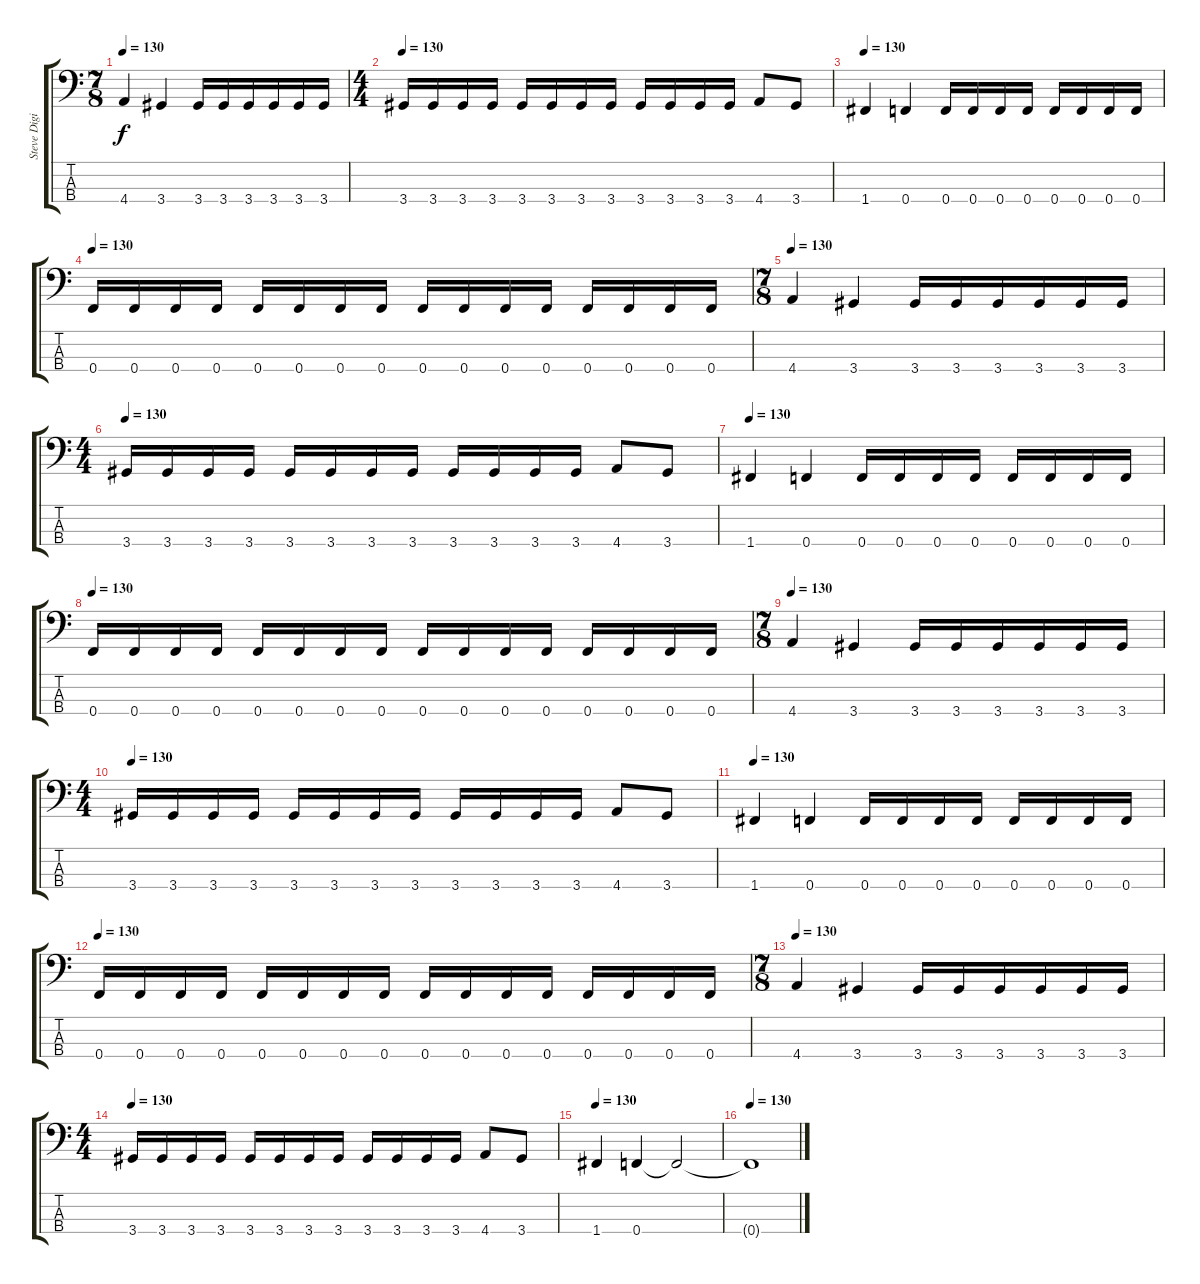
\track ("Steve Digiorgio" "Steve Digi") {instrument electricbasspick}
\staff {score tabs}
\tuning (D2 G1 C2 F1) {hide}
\ts (7 8)
\tempo 130
\clef f4
\ks c
4.4.4{dy f} 3.4.4 3.4.16 3.4.16 3.4.16 3.4.16 3.4.16 3.4.16 |
\ts (4 4)
\tempo 130
3.4.16 3.4.16 3.4.16 3.4.16 3.4.16 3.4.16 3.4.16 3.4.16 3.4.16 3.4.16 3.4.16 3.4.16 4.4.8 3.4.8 |
\tempo 130
1.4.4 0.4.4 0.4.16 0.4.16 0.4.16 0.4.16 0.4.16 0.4.16 0.4.16 0.4.16 |
\tempo 130
0.4.16 0.4.16 0.4.16 0.4.16 0.4.16 0.4.16 0.4.16 0.4.16 0.4.16 0.4.16 0.4.16 0.4.16 0.4.16 0.4.16 0.4.16 0.4.16 |
\ts (7 8)
\tempo 130
4.4.4 3.4.4 3.4.16 3.4.16 3.4.16 3.4.16 3.4.16 3.4.16 |
\ts (4 4)
\tempo 130
3.4.16 3.4.16 3.4.16 3.4.16 3.4.16 3.4.16 3.4.16 3.4.16 3.4.16 3.4.16 3.4.16 3.4.16 4.4.8 3.4.8 |
\tempo 130
1.4.4 0.4.4 0.4.16 0.4.16 0.4.16 0.4.16 0.4.16 0.4.16 0.4.16 0.4.16 |
\tempo 130
0.4.16 0.4.16 0.4.16 0.4.16 0.4.16 0.4.16 0.4.16 0.4.16 0.4.16 0.4.16 0.4.16 0.4.16 0.4.16 0.4.16 0.4.16 0.4.16 |
\ts (7 8)
\tempo 130
4.4.4 3.4.4 3.4.16 3.4.16 3.4.16 3.4.16 3.4.16 3.4.16 |
\ts (4 4)
\tempo 130
3.4.16 3.4.16 3.4.16 3.4.16 3.4.16 3.4.16 3.4.16 3.4.16 3.4.16 3.4.16 3.4.16 3.4.16 4.4.8 3.4.8 |
\tempo 130
1.4.4 0.4.4 0.4.16 0.4.16 0.4.16 0.4.16 0.4.16 0.4.16 0.4.16 0.4.16 |
\tempo 130
0.4.16 0.4.16 0.4.16 0.4.16 0.4.16 0.4.16 0.4.16 0.4.16 0.4.16 0.4.16 0.4.16 0.4.16 0.4.16 0.4.16 0.4.16 0.4.16 |
\ts (7 8)
\tempo 130
4.4.4 3.4.4 3.4.16 3.4.16 3.4.16 3.4.16 3.4.16 3.4.16 |
\ts (4 4)
\tempo 130
3.4.16 3.4.16 3.4.16 3.4.16 3.4.16 3.4.16 3.4.16 3.4.16 3.4.16 3.4.16 3.4.16 3.4.16 4.4.8 3.4.8 |
\tempo 130
1.4.4 0.4.4 0.4{t}.2 |
\tempo 130
0.4{t}.1
